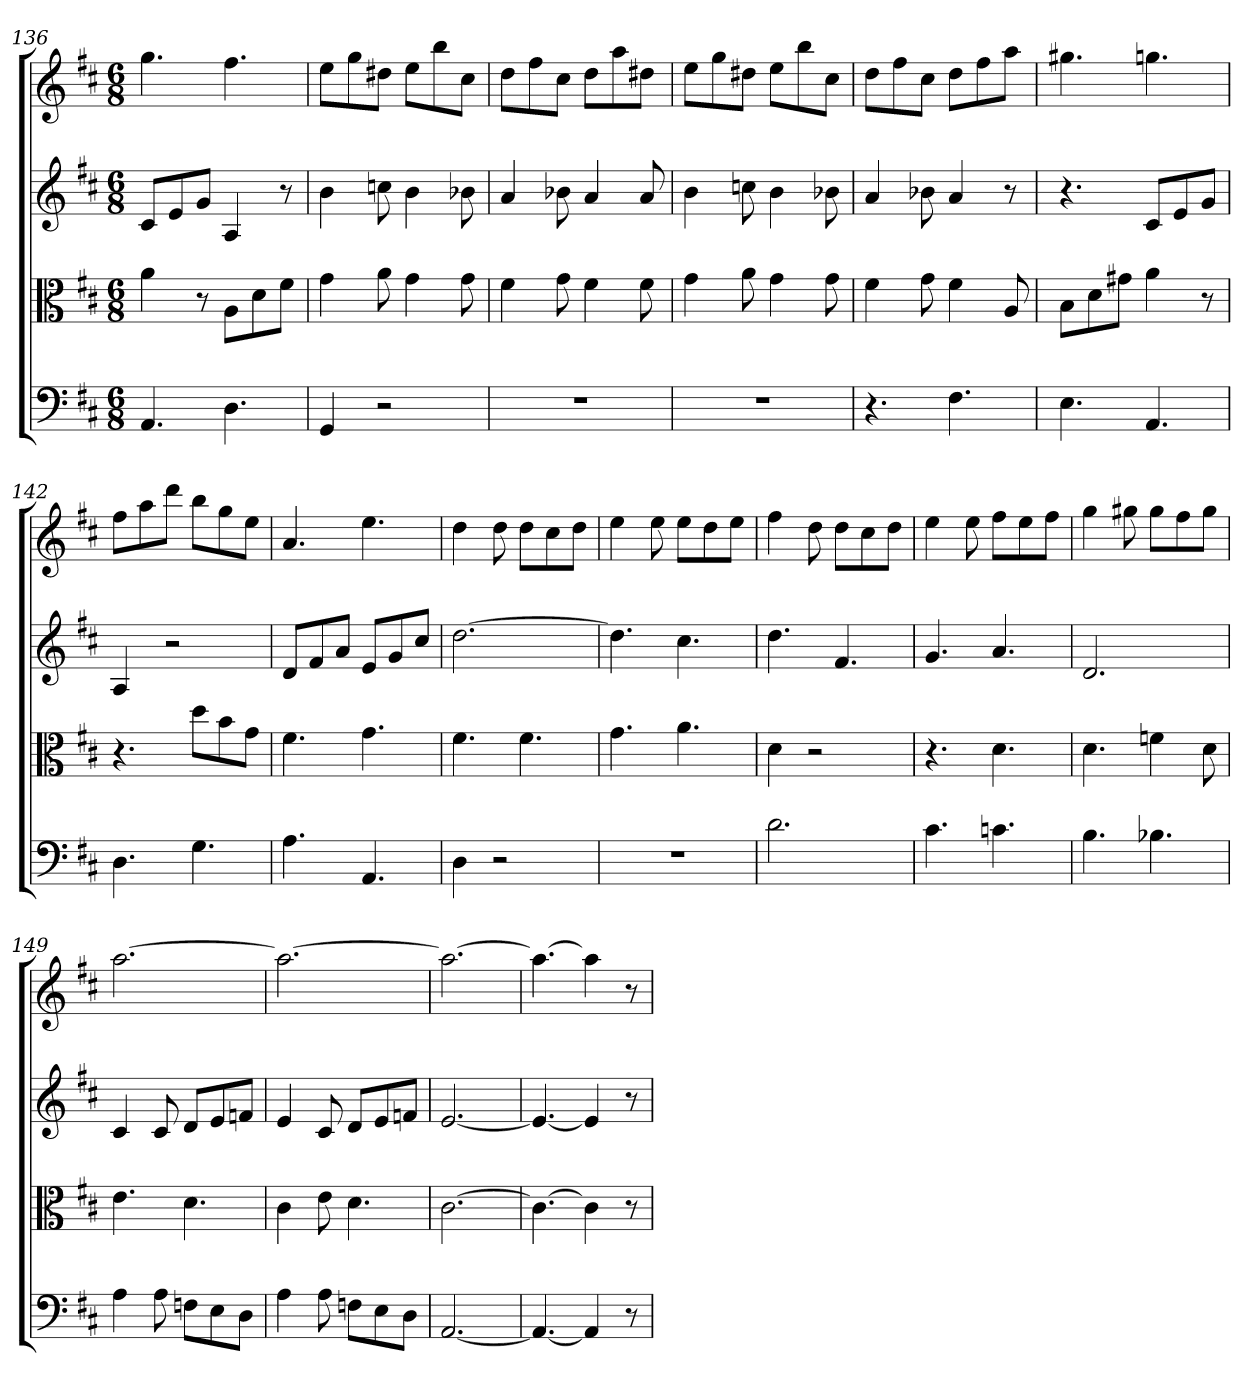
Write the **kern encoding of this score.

**kern	**kern	**kern	**kern
*part4	*part3	*part2	*part1
*staff4	*staff3	*staff2	*staff1
*clefF4	*clefC3	*	*
*k[f#c#]	*k[f#c#]	*k[f#c#]	*k[f#c#]
*D:	*D:	*D:	*D:
*M6/8	*M6/8	*M6/8	*M6/8
=136	=136	=136	=136
4.AA	4a	8c#L	4.gg
.	.	8e	.
.	8r	8gJ	.
4.D	8A\L	4A	4.ff#
.	8d\	.	.
.	8f#\J	8r	.
=137	=137	=137	=137
4GG	4g	4b	8eeL
.	.	.	8gg
2r	8a	8ccn	8dd#XJ
.	4g	4b	8eeL
.	.	.	8bb
.	8g	8b-X	8cc#J
=138	=138	=138	=138
2.r	4f#	4a	8ddL
.	.	.	8ff#
.	8g	8b-X	8cc#J
.	4f#	4a	8ddL
.	.	.	8aa
.	8f#	8a	8dd#XJ
=139	=139	=139	=139
2.r	4g	4b	8eeL
.	.	.	8gg
.	8a	8ccn	8dd#XJ
.	4g	4b	8eeL
.	.	.	8bb
.	8g	8b-X	8cc#J
=140	=140	=140	=140
4.r	4f#	4a	8ddL
.	.	.	8ff#
.	8g	8b-X	8cc#J
4.F#	4f#	4a	8ddL
.	.	.	8ff#
.	8A	8r	8aaJ
=141	=141	=141	=141
4.E	8B\L	4.r	4.gg#X
.	8d\	.	.
.	8g#X\J	.	.
4.AA	4a	8c#L	4.ggn
.	.	8e	.
.	8r	8gJ	.
=142	=142	=142	=142
4.D	4.r	4A	8ff#L
.	.	.	8aa
.	.	2r	8dddJ
4.G	8dd\L	.	8bbL
.	8b\	.	8gg
.	8g\J	.	8eeJ
=143	=143	=143	=143
4.A	4.f#	8dL	4.a
.	.	8f#	.
.	.	8aJ	.
4.AA	4.g	8eL	4.ee
.	.	8g	.
.	.	8cc#J	.
=144	=144	=144	=144
4D	4.f#	[2.dd	4dd
2r	.	.	8dd
.	4.f#	.	8ddL
.	.	.	8cc#
.	.	.	8ddJ
=145	=145	=145	=145
2.r	4.g	4.dd]	4ee
.	.	.	8ee
.	4.a	4.cc#	8eeL
.	.	.	8dd
.	.	.	8eeJ
=146	=146	=146	=146
2.d	4d	4.dd	4ff#
.	2r	.	8dd
.	.	4.f#	8ddL
.	.	.	8cc#
.	.	.	8ddJ
=147	=147	=147	=147
4.c#	4.r	4.g	4ee
.	.	.	8ee
4.cn	4.d	4.a	8ff#L
.	.	.	8ee
.	.	.	8ff#J
=148	=148	=148	=148
4.B	4.d	2.d	4gg
.	.	.	8gg#X
4.B-X	4fn	.	8gg#L
.	.	.	8ff#
.	8d	.	8gg#J
=149	=149	=149	=149
4A	4.e	4c#	[2.aa
8A	.	8c#	.
8Fn\L	4.d	8dL	.
8E\	.	8e	.
8D\J	.	8fnJ	.
=150	=150	=150	=150
4A	4c#	4e	2.aa_
8A	8e	8c#	.
8Fn\L	4.d	8dL	.
8E\	.	8e	.
8D\J	.	8fnJ	.
=151	=151	=151	=151
[2.AA	[2.c#	[2.e	2.aa_
=152	=152	=152	=152
4.AA_	4.c#_	4.e_	4.aa_
4AA]	4c#]	4e]	4aa]
8r	8r	8r	8r
=	=	=	=
*-	*-	*-	*-
